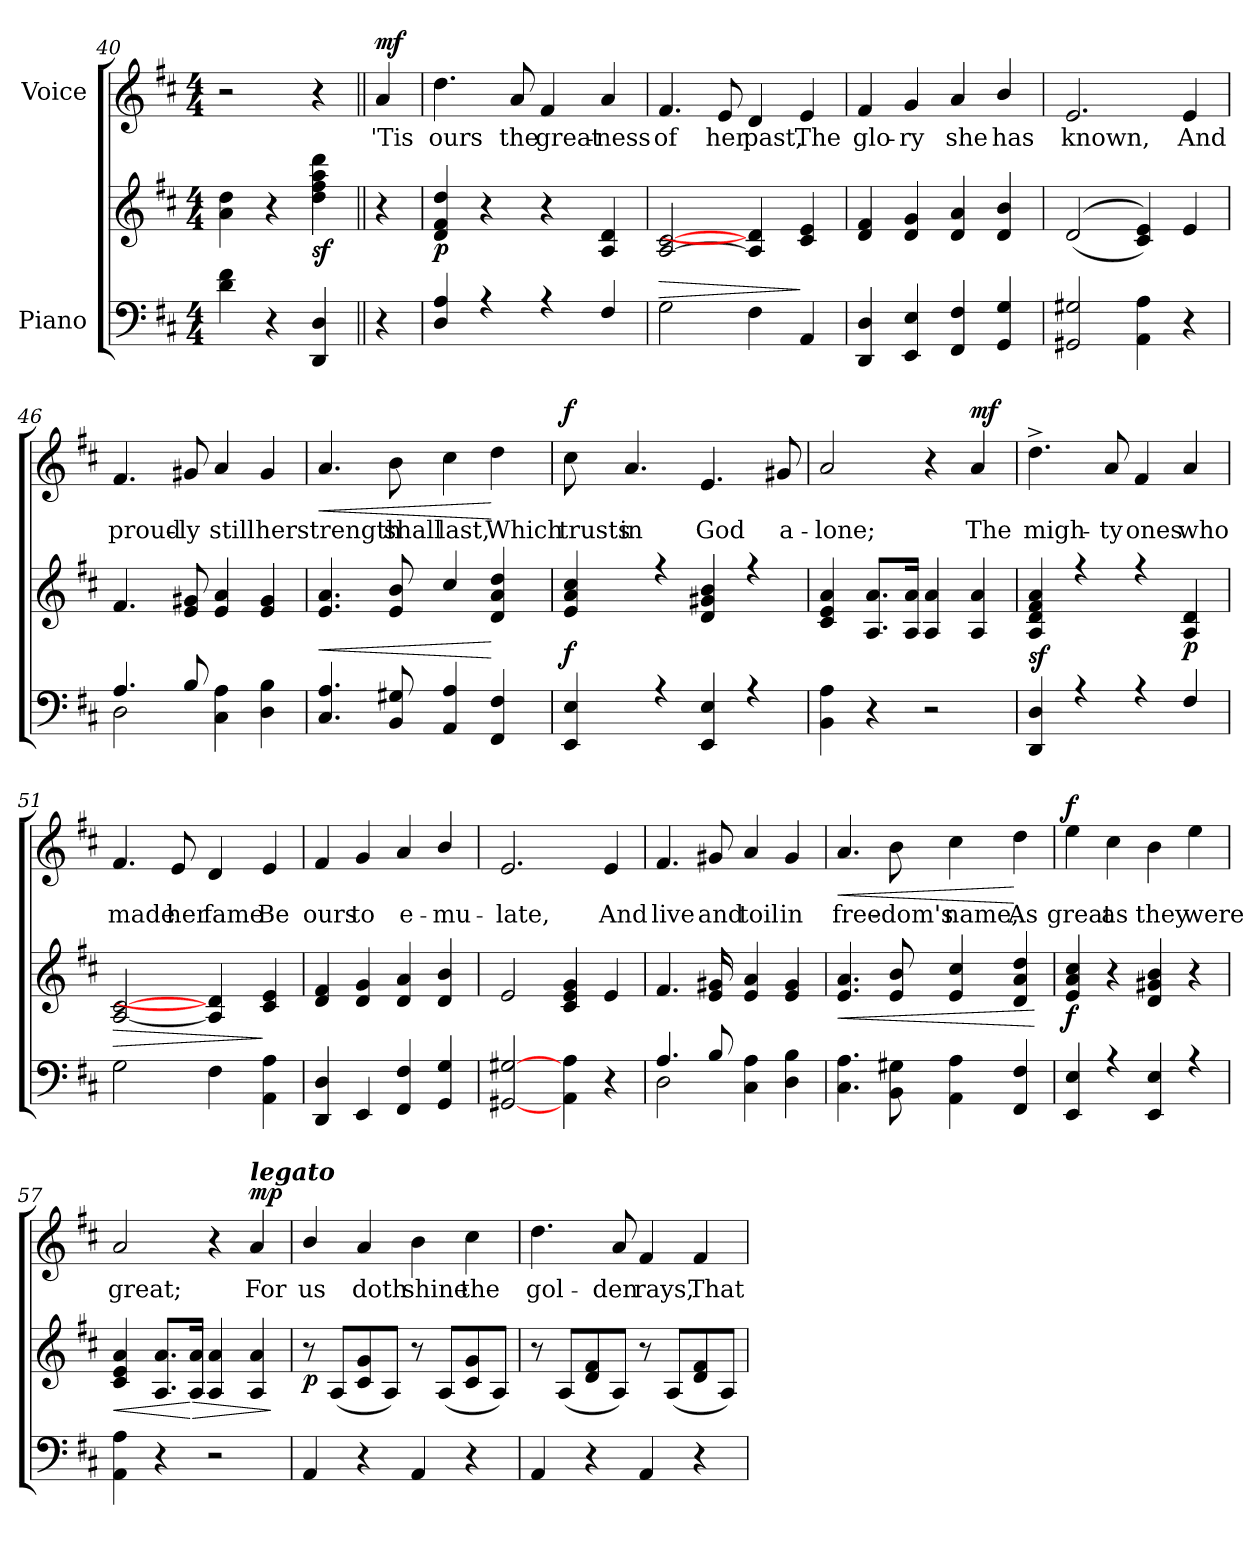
**kern	**kern	**dynam	**kern	**text	**dynam
*part2	*part2	*part2	*part1	*part1	*part1
*staff3	*staff2	*staff2/3	*staff1	*staff1	*staff1
*I"Piano	*	*	*I"Voice	*	*
*clefF4	*clefG2	*	*clefG2	*	*
*k[f#c#]	*k[f#c#]	*	*k[f#c#]	*	*
*D:	*D:	*	*D:	*	*
*M4/4	*M4/4	*	*M4/4	*	*
=40	=40	=40	=40	=40	=40
*^	*^	*	*	*	*
4d 4f#	2.ryy	4a 4dd	2ryy	.	2r	.	.
4r	.	4r	.	.	.	.	.
!	!	!	!	!LO:DY:b	!	!	!
4DD 4D	.	4dd 4ff# 4aa 4ddd	4ryy	sf	4r	.	.
=41||	=41||	=41||	=41||	=41||	=41||	=41||	=41||
!	!	!	!	!	!	!LO:LY:b	!LO:DY:b
4r	4ryy	4r	4ryy	.	4a	'Tis	mf
=42	=42	=42	=42	=42	=42	=42	=42
!	!	!	!	!LO:DY:b	!	!LO:LY:b	!
4D 4A	1ryy	4d 4f# 4dd	2ryy	p	4.dd	ours	.
4r	.	4r	.	.	.	.	.
!	!	!	!	!	!	!LO:LY:b	!
.	.	.	.	.	8a	the	.
!	!	!	!	!	!	!LO:LY:b	!
4r	.	4r	2ryy	.	4f#	great-	.
!	!	!	!	!	!	!LO:LY:b	!
4F#	.	4A 4d	.	.	4a	-ness	.
=43	=43	=43	=43	=43	=43	=43	=43
!	!	!	!	!LO:HP:b	!	!LO:LY:b	!
2G	2ryy	[2A [2c#	1ryy	>	4.f#	of	.
!	!	!	!	!	!	!LO:LY:b	!
.	.	.	.	.	8e	her	.
!	!	!	!	!	!	!LO:LY:b	!
4F#	2ryy	4A] 4d]	.	.	4d	past,	.
!	!	!	!	!	!	!LO:LY:b	!
4AA	.	4c# 4e	.	]	4e	The	.
=44	=44	=44	=44	=44	=44	=44	=44
!	!	!	!	!	!	!LO:LY:b	!
4DD 4D	2ryy	4d 4f#	1ryy	.	4f#	glo-	.
!	!	!	!	!	!	!LO:LY:b	!
4EE 4E	.	4d 4g	.	.	4g	-ry	.
!	!	!	!	!	!	!LO:LY:b	!
4FF# 4F#	2ryy	4d 4a	.	.	4a	she	.
!	!	!	!	!	!	!LO:LY:b	!
4GG 4G	.	4d 4b	.	.	4b/	has	.
=45	=45	=45	=45	=45	=45	=45	=45
!	!	!	!	!	!	!LO:LY:b	!
2GG#X 2G#X	2ryy	(<(<2d	1ryy	.	2.e	known,	.
4AA 4A	2ryy	4c# 4e))	.	.	.	.	.
!	!	!	!	!	!	!LO:LY:b	!
4r	.	4e	.	.	4e	And	.
!!LO:LB:g=z
=46	=46	=46	=46	=46	=46	=46	=46
!	!	!	!	!	!	!LO:LY:b	!
4.A/	2D\	4.f#	1ryy	.	4.f#	proud-	.
!	!	!	!	!	!	!LO:LY:b	!
8B/	.	8e 8g#X	.	.	8g#X	-ly	.
!	!	!	!	!	!	!LO:LY:b	!
4C# 4A	2ryy	4e 4a	.	.	4a	still	.
!	!	!	!	!	!	!LO:LY:b	!
4D 4B	.	4e 4g#	.	.	4g#	her	.
=47	=47	=47	=47	=47	=47	=47	=47
!	!	!	!	!LO:HP:b	!	!LO:LY:b	!LO:HP:b
4.C# 4.A	1ryy	4.e 4.a	1ryy	<	4.a	strength	<
!	!	!	!	!	!	!LO:LY:b	!
8BB 8G#X	.	8e 8b	.	.	8b	shall	.
!	!	!	!	!	!	!LO:LY:b	!
4AA 4A	.	4cc#	.	.	4cc#	last,	.
!	!	!	!	!	!	!LO:LY:b	!
4FF# 4F#	.	4d 4a 4dd	.	[	4dd	Which	[
=48	=48	=48	=48	=48	=48	=48	=48
!	!	!	!	!LO:DY:a=2	!	!LO:LY:b	!LO:DY:b
4EE 4E	1ryy	4e 4a 4cc#	1ryy	f	8cc#	trusts	f
!	!	!	!	!	!	!LO:LY:b	!
.	.	.	.	.	4.a	in	.
4r	.	4r	.	.	.	.	.
!	!	!	!	!	!	!LO:LY:b	!
4EE 4E	.	4d 4g#X 4b	.	.	4.e	God	.
4r	.	4r	.	.	.	.	.
!	!	!	!	!	!	!LO:LY:b	!
.	.	.	.	.	8g#X	a-	.
=49	=49	=49	=49	=49	=49	=49	=49
!	!	!	!	!LO:HP:b	!	!LO:LY:b	!
4BB 4A	1ryy	4c# 4e 4a	1ryy	<	2a	-lone;	.
4r	.	8.A 8.aL	.	.	.	.	.
.	.	16A 16aJ	.	.	.	.	.
2r	.	4A 4a	.	.	4r	.	.
!	!	!	!	!	!	!LO:LY:b	!LO:DY:b
.	.	4A 4a	.	.	4a	The	mf
*v	*v	*	*	*	*	*	*
*	*v	*v	*	*	*	*
.	.	[	.	.	.
=50	=50	=50	=50	=50	=50
*^	*^	*	*	*	*
!	!	!	!	!LO:DY:a=2	!	!LO:LY:b	!
4DD 4D	1ryy	4A 4d 4f# 4a	1ryy	sf	4.dd^	migh-	.
4r	.	4r	.	.	.	.	.
!	!	!	!	!	!	!LO:LY:b	!
.	.	.	.	.	8a	-ty	.
!	!	!	!	!	!	!LO:LY:b	!
4r	.	4r	.	.	4f#	ones	.
!	!	!	!	!LO:DY:b	!	!LO:LY:b	!
4F#	.	4A 4d	.	p	4a	who	.
*	*	*v	*v	*	*	*	*
!!LO:LB:g=z
=51	=51	=51	=51	=51	=51	=51
!	!	!	!LO:HP:b	!	!LO:LY:b	!
2G	2ryy	[2A [2c#	>	4.f#	made	.
!	!	!	!	!	!LO:LY:b	!
.	.	.	.	8e	her	.
!	!	!	!	!	!LO:LY:b	!
4F#	2ryy	4A] 4d]	.	4d	fame	.
!	!	!	!	!	!LO:LY:b	!
4AA 4A	.	4c# 4e	]	4e	Be	.
=52	=52	=52	=52	=52	=52	=52
!	!	!	!	!	!LO:LY:b	!
4DD 4D	2ryy	4d 4f#	.	4f#	ours	.
!	!	!	!	!	!LO:LY:b	!
4EE	.	4d 4g	.	4g	to	.
!	!	!	!	!	!LO:LY:b	!
4FF# 4F#	2ryy	4d 4a	.	4a	e-	.
!	!	!	!	!	!LO:LY:b	!
4GG 4G	.	4d 4b	.	4b/	-mu-	.
=53	=53	=53	=53	=53	=53	=53
!	!	!	!	!	!LO:LY:b	!
[2GG#X [2G#X	2ryy	2e	.	2.e	-late,	.
4AA 4A	2ryy	4c# 4e 4g	.	.	.	.
!	!	!	!	!	!LO:LY:b	!
4r	.	4e	.	4e	And	.
=54	=54	=54	=54	=54	=54	=54
!	!	!	!	!	!LO:LY:b	!
4.A	2D\	4.f#	.	4.f#	live	.
!	!	!	!	!	!LO:LY:b	!
8B	.	16e 16g#X	.	8g#X	and	.
.	.	16ryy	.	.	.	.
!	!	!	!	!	!LO:LY:b	!
4C# 4A	2ryy	4e 4a	.	4a	toil	.
!	!	!	!	!	!LO:LY:b	!
4D 4B	.	4e 4g#	.	4g#	in	.
=55	=55	=55	=55	=55	=55	=55
!	!	!	!LO:HP:b	!	!LO:LY:b	!LO:HP:b
4.C# 4.A	1ryy	4.e 4.a	<	4.a	free-	<
!	!	!	!	!	!LO:LY:b	!
8BB 8G#X	.	8e 8b	.	8b	-dom's	.
!	!	!	!	!	!LO:LY:b	!
4AA 4A	.	4e 4cc#	.	4cc#	name,	.
!	!	!	!	!	!LO:LY:b	!
4FF# 4F#	.	4d 4a 4dd	.	4dd	As	[
*v	*v	*	*	*	*	*
.	.	[	.	.	.
=56	=56	=56	=56	=56	=56
*^	*	*	*	*	*
!	!	!	!LO:DY:b	!	!LO:LY:b	!LO:DY:b
4EE 4E	1ryy	4e 4a 4cc#	f	4ee	great	f
!	!	!	!	!	!LO:LY:b	!
4r	.	4r	.	4cc#	as	.
!	!	!	!	!	!LO:LY:b	!
4EE 4E	.	4d 4g#X 4b	.	4b	they	.
!	!	!	!	!	!LO:LY:b	!
4r	.	4r	.	4ee	were	.
*v	*v	*	*	*	*	*
!!LO:LB:g=z
=57	=57	=57	=57	=57	=57
!	!	!LO:HP:b	!	!LO:LY:b	!
4AA 4A	4c# 4e 4a	<	2a	great;	.
4r	8.A 8.aL	.	.	.	.
!	!	!LO:HP:n=1:b	!	!	!
.	16A 16aJ	[ >	.	.	.
2r	4A 4a	.	4r	.	.
!	!	!	!LO:TX:a:Bi:t=legato	!	!
!	!	!	!	!LO:LY:b	!LO:DY:b
.	4A 4a	.	4a	For	mp
.	.	]	.	.	.
=58	=58	=58	=58	=58	=58
!	!	!LO:DY:b	!	!LO:LY:b	!
4AA	8r	p	4b/	us	.
.	(<8AL	.	.	.	.
!	!	!	!	!LO:LY:b	!
4r	8c# 8g	.	4a	doth	.
.	8AJ)	.	.	.	.
!	!	!	!	!LO:LY:b	!
4AA	8r	.	4b	shine	.
.	(<8AL	.	.	.	.
!	!	!	!	!LO:LY:b	!
4r	8c# 8g	.	4cc#	the	.
.	8AJ)	.	.	.	.
=59	=59	=59	=59	=59	=59
!	!	!	!	!LO:LY:b	!
4AA	8r	.	4.dd	gol-	.
.	(<8AL	.	.	.	.
4r	8d 8f#	.	.	.	.
!	!	!	!	!LO:LY:b	!
.	8AJ)	.	8a	-den	.
!	!	!	!	!LO:LY:b	!
4AA	8r	.	4f#	rays,	.
.	(<8AL	.	.	.	.
!	!	!	!	!LO:LY:b	!
4r	8d 8f#	.	4f#	That	.
.	8AJ)	.	.	.	.
=	=	=	=	=	=
*-	*-	*-	*-	*-	*-
